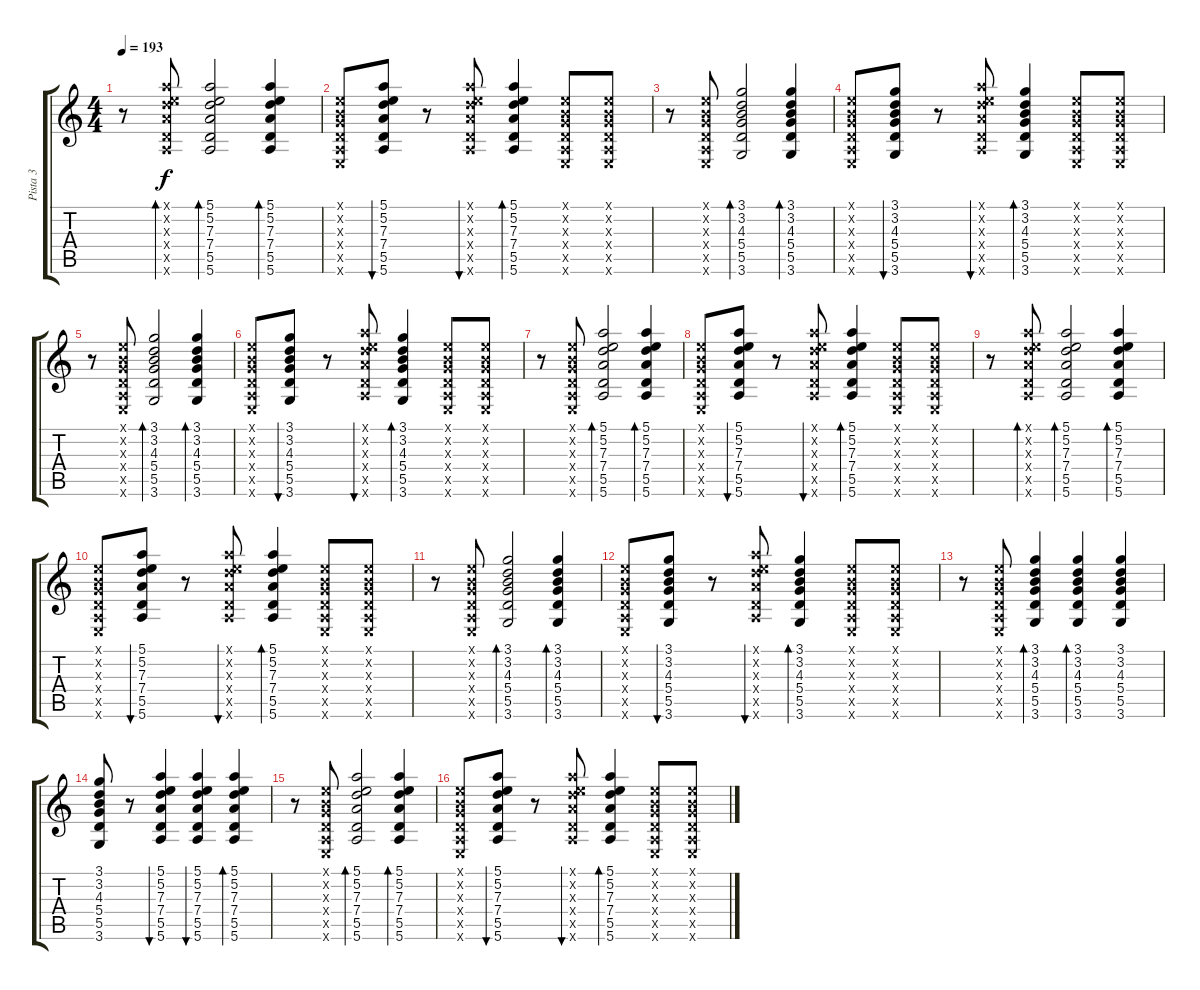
\track ("Pista 3" "Pista 3") {instrument acousticguitarsteel}
\staff {score tabs}
\tuning (E4 B3 G3 D3 A2 E2) {hide}
\ts (4 4)
\tempo 193
\clef g2
\ks c
r.8{dy f} (5.1{x} 5.2{x} 7.3{x} 7.4{x} 5.5{x} 5.6{x}).8{bd 120} (5.1 5.2 7.3 7.4 5.5 5.6).2{bd 120} (5.1 5.2 7.3 7.4 5.5 5.6).4{bd 120} |
(0.1{x} 0.2{x} 0.3{x} 0.4{x} 0.5{x} 0.6{x}).8 (5.1 5.2 7.3 7.4 5.5 5.6).8{bu 120} r.8 (5.1{x} 5.2{x} 7.3{x} 7.4{x} 5.5{x} 5.6{x}).8{bu 120} (5.1 5.2 7.3 7.4 5.5 5.6).4{bd 60} (0.1{x} 0.2{x} 0.3{x} 0.4{x} 0.5{x} 0.6{x}).8 (0.1{x} 0.2{x} 0.3{x} 0.4{x} 0.5{x} 0.6{x}).8 |
r.8 (0.1{x} 0.2{x} 0.3{x} 0.4{x} 0.5{x} 0.6{x}).8 (3.1 3.2 4.3 5.4 5.5 3.6).2{bd 240} (3.1 3.2 4.3 5.4 5.5 3.6).4{bd 60} |
(0.1{x} 0.2{x} 0.3{x} 0.4{x} 0.5{x} 0.6{x}).8 (3.1 3.2 4.3 5.4 5.5 3.6).8{bu 120} r.8 (5.1{x} 5.2{x} 7.3{x} 7.4{x} 5.5{x} 5.6{x}).8{bu 120} (3.1 3.2 4.3 5.4 5.5 3.6).4{bd 60} (0.1{x} 0.2{x} 0.3{x} 0.4{x} 0.5{x} 0.6{x}).8 (0.1{x} 0.2{x} 0.3{x} 0.4{x} 0.5{x} 0.6{x}).8 |
r.8 (0.1{x} 0.2{x} 0.3{x} 0.4{x} 0.5{x} 0.6{x}).8 (3.1 3.2 4.3 5.4 5.5 3.6).2{bd 240} (3.1 3.2 4.3 5.4 5.5 3.6).4{bd 60} |
(0.1{x} 0.2{x} 0.3{x} 0.4{x} 0.5{x} 0.6{x}).8 (3.1 3.2 4.3 5.4 5.5 3.6).8{bu 120} r.8 (5.1{x} 5.2{x} 7.3{x} 7.4{x} 5.5{x} 5.6{x}).8{bu 120} (3.1 3.2 4.3 5.4 5.5 3.6).4{bd 60} (0.1{x} 0.2{x} 0.3{x} 0.4{x} 0.5{x} 0.6{x}).8 (0.1{x} 0.2{x} 0.3{x} 0.4{x} 0.5{x} 0.6{x}).8 |
r.8 (0.1{x} 0.2{x} 0.3{x} 0.4{x} 0.5{x} 0.6{x}).8 (5.1 5.2 7.3 7.4 5.5 5.6).2{bd 240} (5.1 5.2 7.3 7.4 5.5 5.6).4{bd 120} |
(0.1{x} 0.2{x} 0.3{x} 0.4{x} 0.5{x} 0.6{x}).8 (5.1 5.2 7.3 7.4 5.5 5.6).8{bu 120} r.8 (5.1{x} 5.2{x} 7.3{x} 7.4{x} 5.5{x} 5.6{x}).8{bu 120} (5.1 5.2 7.3 7.4 5.5 5.6).4{bd 60} (0.1{x} 0.2{x} 0.3{x} 0.4{x} 0.5{x} 0.6{x}).8 (0.1{x} 0.2{x} 0.3{x} 0.4{x} 0.5{x} 0.6{x}).8 |
r.8 (5.1{x} 5.2{x} 7.3{x} 7.4{x} 5.5{x} 5.6{x}).8{bd 120} (5.1 5.2 7.3 7.4 5.5 5.6).2{bd 120} (5.1 5.2 7.3 7.4 5.5 5.6).4{bd 120} |
(0.1{x} 0.2{x} 0.3{x} 0.4{x} 0.5{x} 0.6{x}).8 (5.1 5.2 7.3 7.4 5.5 5.6).8{bu 120} r.8 (5.1{x} 5.2{x} 7.3{x} 7.4{x} 5.5{x} 5.6{x}).8{bu 120} (5.1 5.2 7.3 7.4 5.5 5.6).4{bd 60} (0.1{x} 0.2{x} 0.3{x} 0.4{x} 0.5{x} 0.6{x}).8 (0.1{x} 0.2{x} 0.3{x} 0.4{x} 0.5{x} 0.6{x}).8 |
r.8 (0.1{x} 0.2{x} 0.3{x} 0.4{x} 0.5{x} 0.6{x}).8 (3.1 3.2 4.3 5.4 5.5 3.6).2{bd 240} (3.1 3.2 4.3 5.4 5.5 3.6).4{bd 60} |
(0.1{x} 0.2{x} 0.3{x} 0.4{x} 0.5{x} 0.6{x}).8 (3.1 3.2 4.3 5.4 5.5 3.6).8{bu 120} r.8 (5.1{x} 5.2{x} 7.3{x} 7.4{x} 5.5{x} 5.6{x}).8{bu 120} (3.1 3.2 4.3 5.4 5.5 3.6).4{bd 60} (0.1{x} 0.2{x} 0.3{x} 0.4{x} 0.5{x} 0.6{x}).8 (0.1{x} 0.2{x} 0.3{x} 0.4{x} 0.5{x} 0.6{x}).8 |
r.8 (0.1{x} 0.2{x} 0.3{x} 0.4{x} 0.5{x} 0.6{x}).8 (3.1 3.2 4.3 5.4 5.5 3.6).4{bd 240} (3.1 3.2 4.3 5.4 5.5 3.6).4{bd 60} (3.1 3.2 4.3 5.4 5.5 3.6).4 |
(3.1 3.2 4.3 5.4 5.5 3.6).8 r.8 (5.1 5.2 7.3 7.4 5.5 5.6).4{bu 120} (5.1 5.2 7.3 7.4 5.5 5.6).4{bu 120} (5.1 5.2 7.3 7.4 5.5 5.6).4{bd 60} |
r.8 (0.1{x} 0.2{x} 0.3{x} 0.4{x} 0.5{x} 0.6{x}).8 (5.1 5.2 7.3 7.4 5.5 5.6).2{bd 240} (5.1 5.2 7.3 7.4 5.5 5.6).4{bd 120} |
(0.1{x} 0.2{x} 0.3{x} 0.4{x} 0.5{x} 0.6{x}).8 (5.1 5.2 7.3 7.4 5.5 5.6).8{bu 120} r.8 (5.1{x} 5.2{x} 7.3{x} 7.4{x} 5.5{x} 5.6{x}).8{bu 120} (5.1 5.2 7.3 7.4 5.5 5.6).4{bd 60} (0.1{x} 0.2{x} 0.3{x} 0.4{x} 0.5{x} 0.6{x}).8 (0.1{x} 0.2{x} 0.3{x} 0.4{x} 0.5{x} 0.6{x}).8
